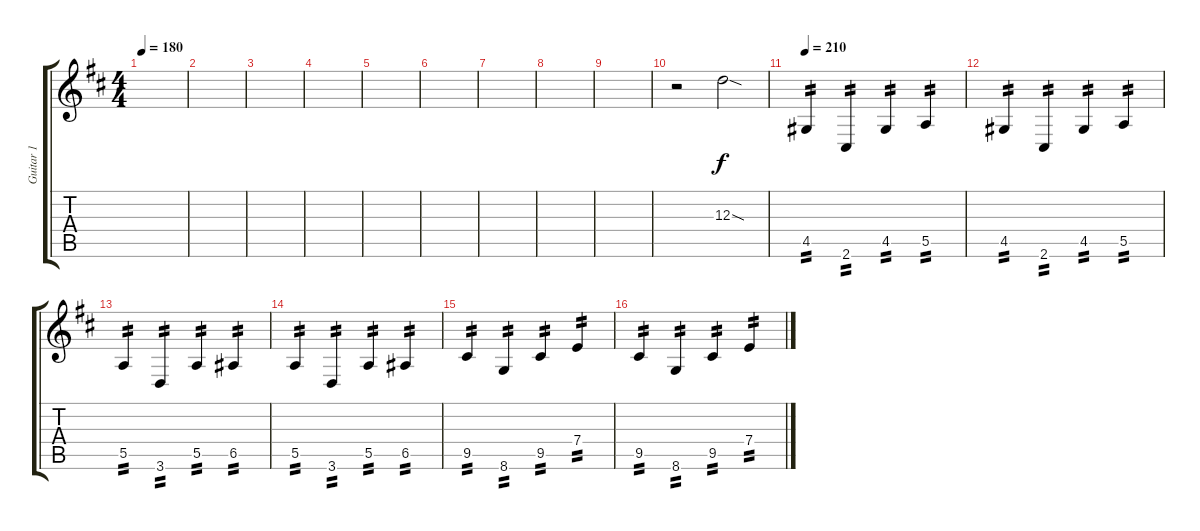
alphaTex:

\track ("Guitar 1" "Guitar 1") {instrument distortionguitar}
\staff {score tabs}
\tuning (B3 Gb3 D3 A2 E2 B1) {hide}
\ts (4 4)
\tempo 180
\clef g2
\ks bminor
|
|
|
|
|
|
|
|
|
r.2 12.3{sod}.2 |
\tempo 210
4.5.4{tp 2} 2.6.4{tp 2} 4.5.4{tp 2} 5.5.4{tp 2} |
4.5.4{tp 2} 2.6.4{tp 2} 4.5.4{tp 2} 5.5.4{tp 2} |
5.5.4{tp 2} 3.6.4{tp 2} 5.5.4{tp 2} 6.5.4{tp 2} |
5.5.4{tp 2} 3.6.4{tp 2} 5.5.4{tp 2} 6.5.4{tp 2} |
9.5.4{tp 2} 8.6.4{tp 2} 9.5.4{tp 2} 7.4.4{tp 2} |
9.5.4{tp 2} 8.6.4{tp 2} 9.5.4{tp 2} 7.4.4{tp 2}
